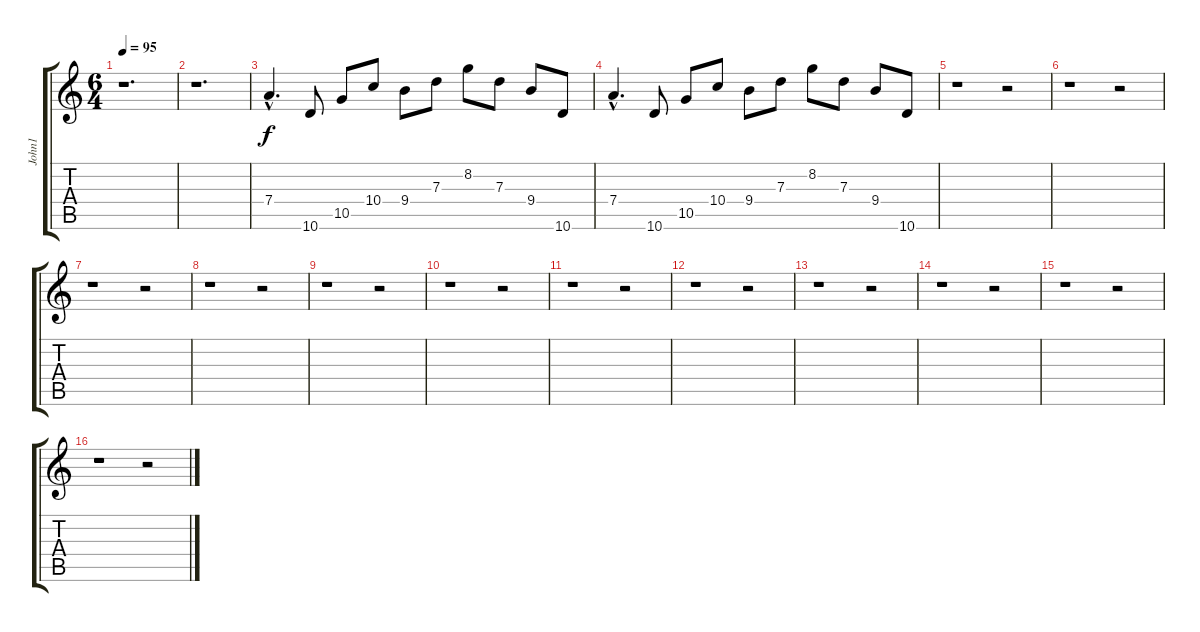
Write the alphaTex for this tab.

\track ("John1" "John1") {instrument acousticguitarnylon}
\staff {score tabs}
\tuning (E4 B3 G3 D3 A2 E2) {hide}
\ts (6 4)
\tempo 95
\clef g2
\ks c
r.1{d dy f instrument acousticguitarnylon} |
r.1{d} |
7.4{hac}.4{d} 10.6.8 10.5.8 10.4.8 9.4.8 7.3.8 8.2.8 7.3.8 9.4.8 10.6.8 |
7.4{hac}.4{d} 10.6.8 10.5.8 10.4.8 9.4.8 7.3.8 8.2.8 7.3.8 9.4.8 10.6.8 |
r.1 r.2 |
r.1 r.2 |
r.1 r.2 |
r.1 r.2 |
r.1 r.2 |
r.1 r.2 |
r.1 r.2 |
r.1 r.2 |
r.1 r.2 |
r.1 r.2 |
r.1 r.2 |
r.1 r.2
